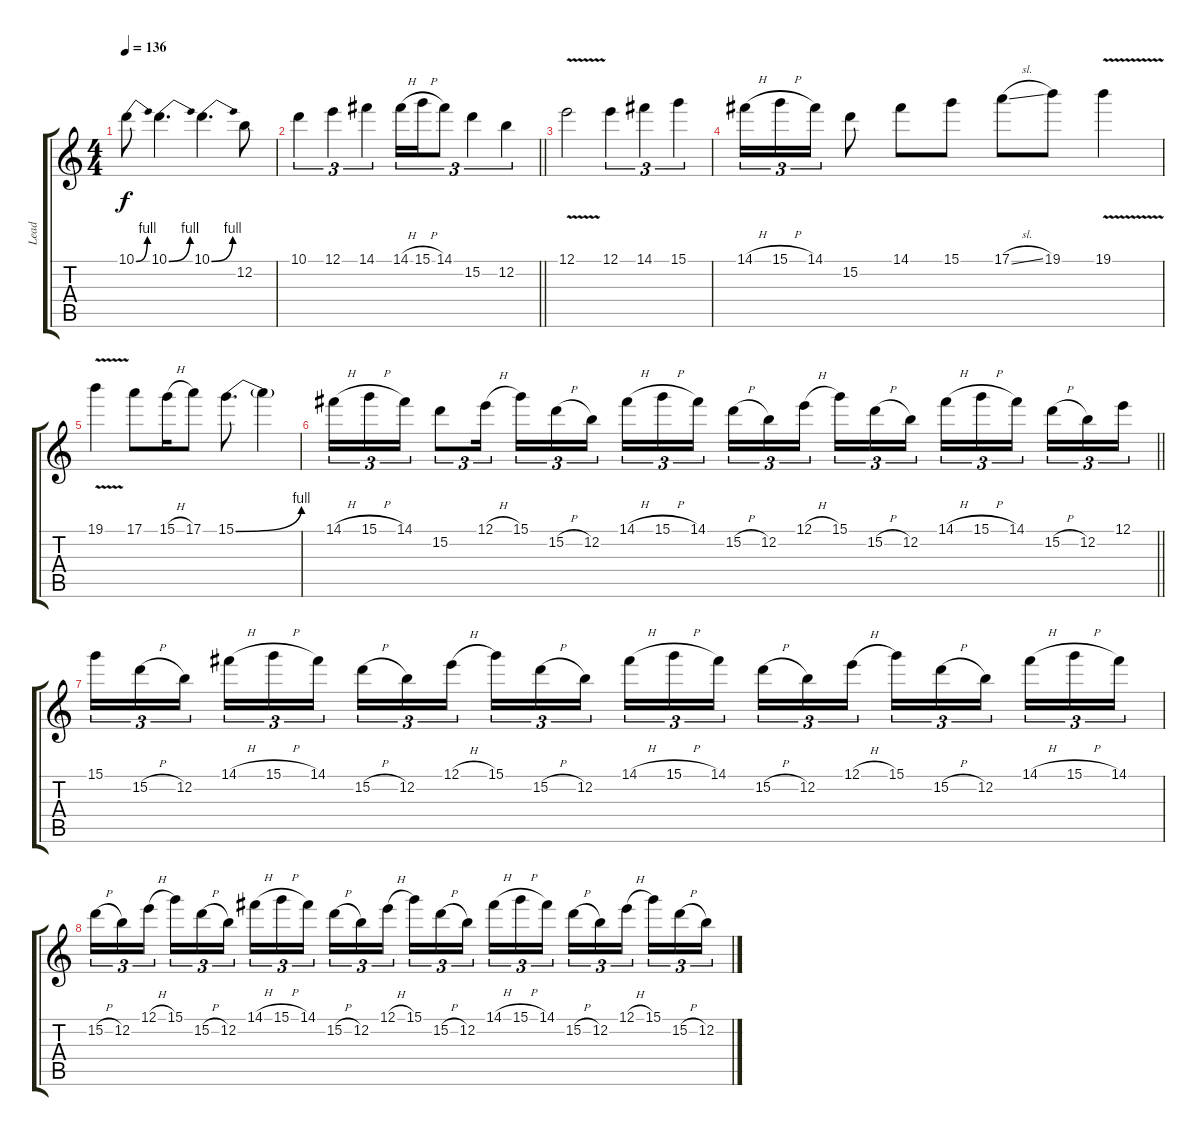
\track ("Lead" "Lead") {instrument distortionguitar}
\staff {score tabs}
\tuning (E4 B3 G3 D3 A2 E2) {hide}
\ts (4 4)
\tempo 136
\clef g2
\ks c
10.1{be (bend 0 0 60 4)}.8{dy f} 10.1{be (bend 0 0 60 4)}.4{d} 10.1{be (bend 0 0 60 4)}.4{d} 12.2.8 |
\barLineRight lightlight
10.1.4{tu (3 2)} 12.1.4{tu (3 2)} 14.1.4{tu (3 2)} 14.1{h}.16{tu (3 2)} 15.1{h}.16{tu (3 2)} 14.1.8{tu (3 2)} 15.2.4{tu (3 2)} 12.2.4{tu (3 2)} |
12.1{v}.2 12.1.4{tu (3 2)} 14.1.4{tu (3 2)} 15.1.4{tu (3 2)} |
14.1{h}.16{tu (3 2)} 15.1{h}.16{tu (3 2)} 14.1.16{tu (3 2)} 15.2.8 14.1.8 15.1.8 17.1{sl}.8 19.1.8 19.1{v}.4 |
19.1{v}.4 17.1.8 15.1{h}.16 17.1.8 15.1{be (bend 0 0 60 4)}.8{d} 15.1{t}.4 |
\barLineRight lightlight
14.1{h}.16{tu (3 2)} 15.1{h}.16{tu (3 2)} 14.1.16{tu (3 2)} 15.2.8{tu (3 2)} 12.1{h}.16{tu (3 2)} 15.1.16{tu (3 2)} 15.2{h}.16{tu (3 2)} 12.2.16{tu (3 2) beam splitsecondary} 14.1{h}.16{tu (3 2)} 15.1{h}.16{tu (3 2)} 14.1.16{tu (3 2)} 15.2{h}.16{tu (3 2)} 12.2.16{tu (3 2)} 12.1{h}.16{tu (3 2) beam splitsecondary} 15.1.16{tu (3 2)} 15.2{h}.16{tu (3 2)} 12.2.16{tu (3 2)} 14.1{h}.16{tu (3 2)} 15.1{h}.16{tu (3 2)} 14.1.16{tu (3 2) beam splitsecondary} 15.2{h}.16{tu (3 2)} 12.2.16{tu (3 2)} 12.1.16{tu (3 2)} |
15.1.16{tu (3 2)} 15.2{h}.16{tu (3 2)} 12.2.16{tu (3 2) beam splitsecondary} 14.1{h}.16{tu (3 2)} 15.1{h}.16{tu (3 2)} 14.1.16{tu (3 2)} 15.2{h}.16{tu (3 2)} 12.2.16{tu (3 2)} 12.1{h}.16{tu (3 2) beam splitsecondary} 15.1.16{tu (3 2)} 15.2{h}.16{tu (3 2)} 12.2.16{tu (3 2)} 14.1{h}.16{tu (3 2)} 15.1{h}.16{tu (3 2)} 14.1.16{tu (3 2) beam splitsecondary} 15.2{h}.16{tu (3 2)} 12.2.16{tu (3 2)} 12.1{h}.16{tu (3 2)} 15.1.16{tu (3 2)} 15.2{h}.16{tu (3 2)} 12.2.16{tu (3 2) beam splitsecondary} 14.1{h}.16{tu (3 2)} 15.1{h}.16{tu (3 2)} 14.1.16{tu (3 2)} |
15.2{h}.16{tu (3 2)} 12.2.16{tu (3 2)} 12.1{h}.16{tu (3 2) beam splitsecondary} 15.1.16{tu (3 2)} 15.2{h}.16{tu (3 2)} 12.2.16{tu (3 2)} 14.1{h}.16{tu (3 2)} 15.1{h}.16{tu (3 2)} 14.1.16{tu (3 2) beam splitsecondary} 15.2{h}.16{tu (3 2)} 12.2.16{tu (3 2)} 12.1{h}.16{tu (3 2)} 15.1.16{tu (3 2)} 15.2{h}.16{tu (3 2)} 12.2.16{tu (3 2) beam splitsecondary} 14.1{h}.16{tu (3 2)} 15.1{h}.16{tu (3 2)} 14.1.16{tu (3 2)} 15.2{h}.16{tu (3 2)} 12.2.16{tu (3 2)} 12.1{h}.16{tu (3 2) beam splitsecondary} 15.1.16{tu (3 2)} 15.2{h}.16{tu (3 2)} 12.2.16{tu (3 2)}
